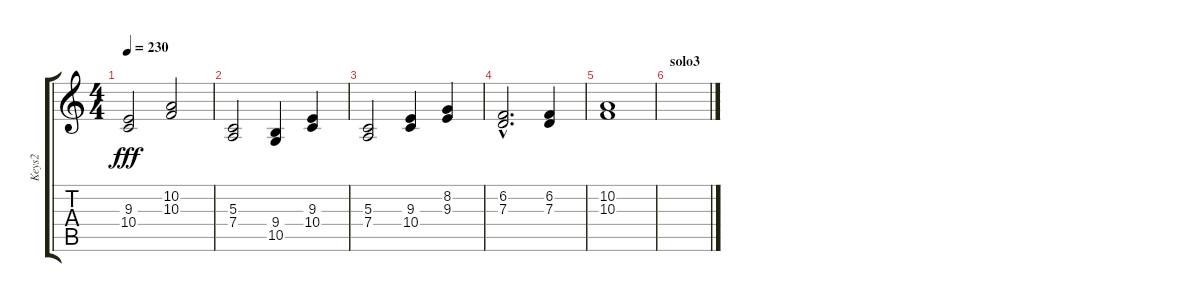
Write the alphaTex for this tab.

\track ("Keys2" "Keys2") {instrument stringensemble1}
\staff {score tabs}
\tuning (E4 B3 G3 D3 A2 E2) {hide}
\ts (4 4)
\tempo 230
\clef g2
\ks c
(9.3 10.4).2{dy fff} (10.2 10.3).2 |
(5.3 7.4).2 (9.4 10.5).4 (9.3 10.4).4 |
(5.3 7.4).2 (9.3 10.4).4 (8.2 9.3).4 |
(6.2{hac} 7.3{hac}).2{d} (6.2 7.3).4 |
(10.2 10.3).1 |
\section ("" "solo3")
